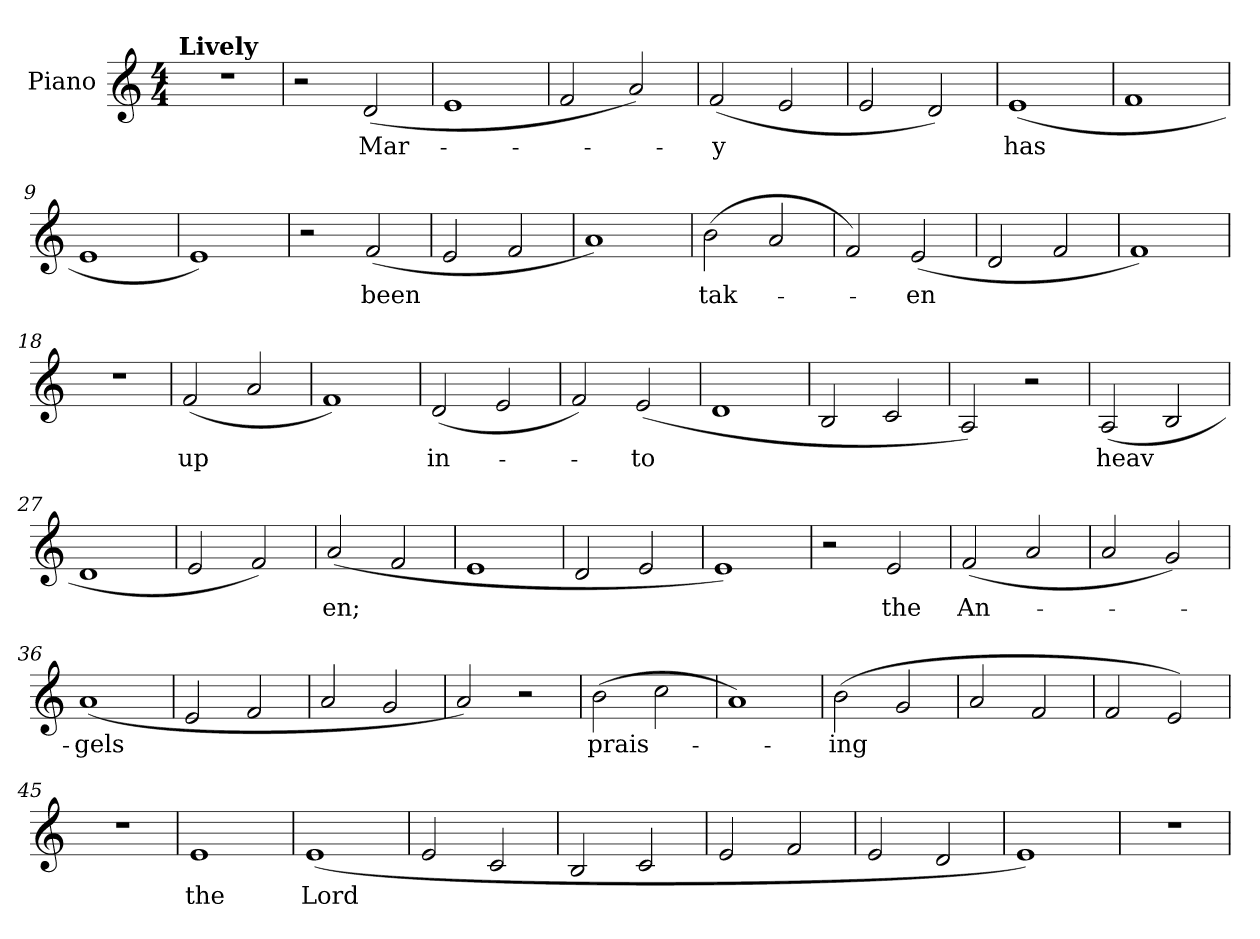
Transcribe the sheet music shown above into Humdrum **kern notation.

**kern	**text
*part1	*part1
*staff1	*staff1
*I"Piano	*
*I'Pno.	*
*clefG2	*
*k[]	*
*M4/4	*
*MM147	*
=1	=1
!LO:TX:a:B:t=Lively	!
1r	.
=2	=2
2r	.
(>2d/	Mar-
=3	=3
1e	.
=4	=4
2f/	.
2a/)	.
=5	=5
(<2f/	-y
2e/	.
=6	=6
2e/	.
2d/)	.
=7	=7
(>1e	has
=8	=8
1f	.
=9	=9
1e	.
=10	=10
1e)	.
=11	=11
2r	.
(<2f/	been
!!LO:LB:g=z
=12	=12
2e/	.
2f/	.
=13	=13
1a)	.
=14	=14
(<2b\	tak-
2a/	.
=15	=15
2f/)	.
(<2e/	-en
=16	=16
2d/	.
2f/	.
=17	=17
1f)	.
=18	=18
1r	.
=19	=19
(>2f/	up
2a/	.
=20	=20
1f)	.
=21	=21
(>2d/	in-
2e/	.
=22	=22
2f/)	.
(>2e/	-to
!!LO:LB:g=z
=23	=23
1d	.
=24	=24
2B/	.
2c/	.
=25	=25
2A/)	.
2r	.
=26	=26
(>2A/	heav
2B/	.
=27	=27
1d	.
=28	=28
2e/	.
2f/)	.
=29	=29
(<2a/	en;
2f/	.
=30	=30
1e	.
=31	=31
2d/	.
2e/	.
=32	=32
1e)	.
=33	=33
2r	.
2e/	the
!!LO:LB:g=z
=34	=34
(>2f/	An-
2a/	.
=35	=35
2a/	.
2g/)	.
=36	=36
(<1a	-gels
=37	=37
2e/	.
2f/	.
=38	=38
2a/	.
2g/	.
=39	=39
2a/)	.
2r	.
=40	=40
(>2b\	prais-
2cc\	.
=41	=41
1a)	.
=42	=42
(<2b\	-ing
2g/	.
=43	=43
2a/	.
2f/	.
=44	=44
2f/	.
2e/)	.
!!LO:LB:g=z
=45	=45
1r	.
=46	=46
1e	the
=47	=47
(<1e	Lord
=48	=48
2e/	.
2c/	.
=49	=49
2B/	.
2c/	.
=50	=50
2e/	.
2f/	.
=51	=51
2e/	.
2d/	.
=52	=52
1e)	.
=53	=53
1r	.
=	=
*-	*-
